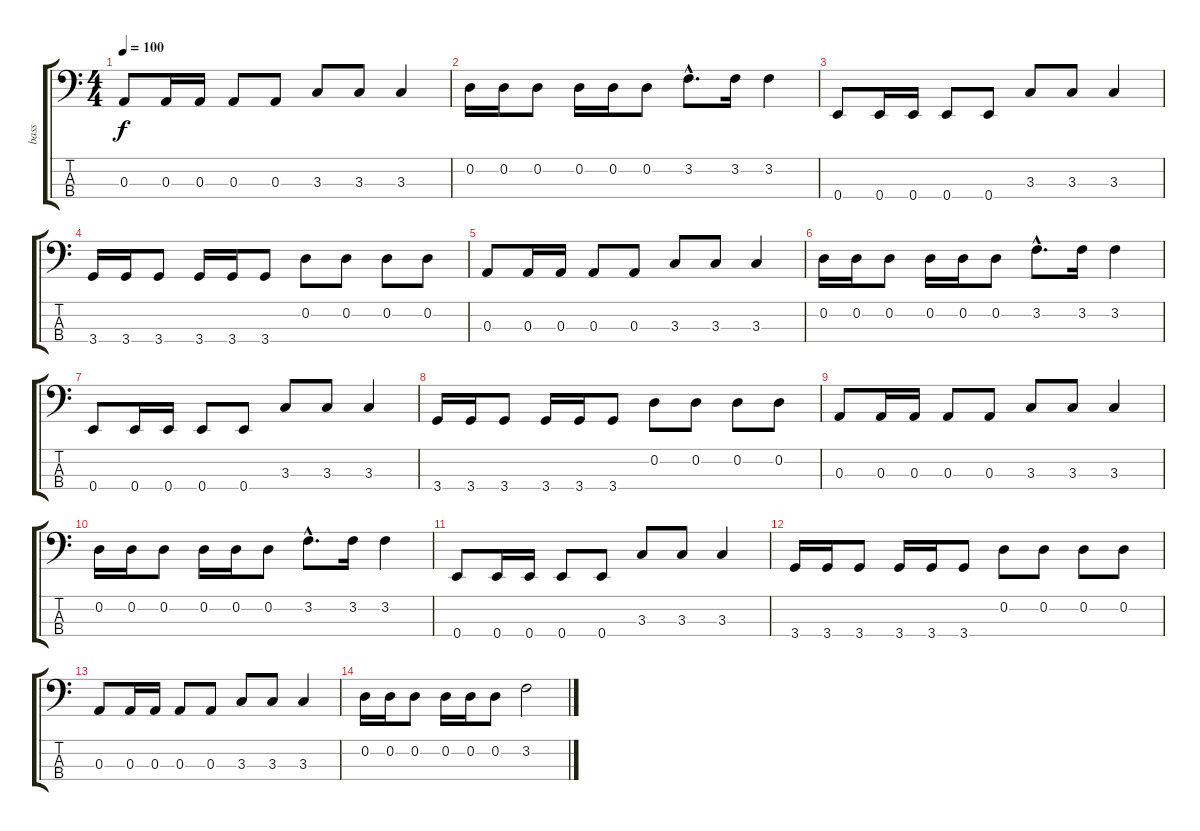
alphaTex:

\track ("bass" "bass") {instrument electricbassfinger}
\staff {score tabs}
\tuning (G2 D2 A1 E1) {hide}
\ts (4 4)
\tempo 100
\clef f4
\ks c
0.3.8{dy f} 0.3.16 0.3.16 0.3.8 0.3.8 3.3.8 3.3.8 3.3.4 |
0.2.16 0.2.16 0.2.8 0.2.16 0.2.16 0.2.8 3.2{hac}.8{d} 3.2.16 3.2.4 |
0.4.8 0.4.16 0.4.16 0.4.8 0.4.8 3.3.8 3.3.8 3.3.4 |
3.4.16 3.4.16 3.4.8 3.4.16 3.4.16 3.4.8 0.2.8 0.2.8 0.2.8 0.2.8 |
0.3.8 0.3.16 0.3.16 0.3.8 0.3.8 3.3.8 3.3.8 3.3.4 |
0.2.16 0.2.16 0.2.8 0.2.16 0.2.16 0.2.8 3.2{hac}.8{d} 3.2.16 3.2.4 |
0.4.8 0.4.16 0.4.16 0.4.8 0.4.8 3.3.8 3.3.8 3.3.4 |
3.4.16 3.4.16 3.4.8 3.4.16 3.4.16 3.4.8 0.2.8 0.2.8 0.2.8 0.2.8 |
0.3.8 0.3.16 0.3.16 0.3.8 0.3.8 3.3.8 3.3.8 3.3.4 |
0.2.16 0.2.16 0.2.8 0.2.16 0.2.16 0.2.8 3.2{hac}.8{d} 3.2.16 3.2.4 |
0.4.8 0.4.16 0.4.16 0.4.8 0.4.8 3.3.8 3.3.8 3.3.4 |
3.4.16 3.4.16 3.4.8 3.4.16 3.4.16 3.4.8 0.2.8 0.2.8 0.2.8 0.2.8 |
0.3.8 0.3.16 0.3.16 0.3.8 0.3.8 3.3.8 3.3.8 3.3.4 |
0.2.16 0.2.16 0.2.8 0.2.16 0.2.16 0.2.8 3.2.2
